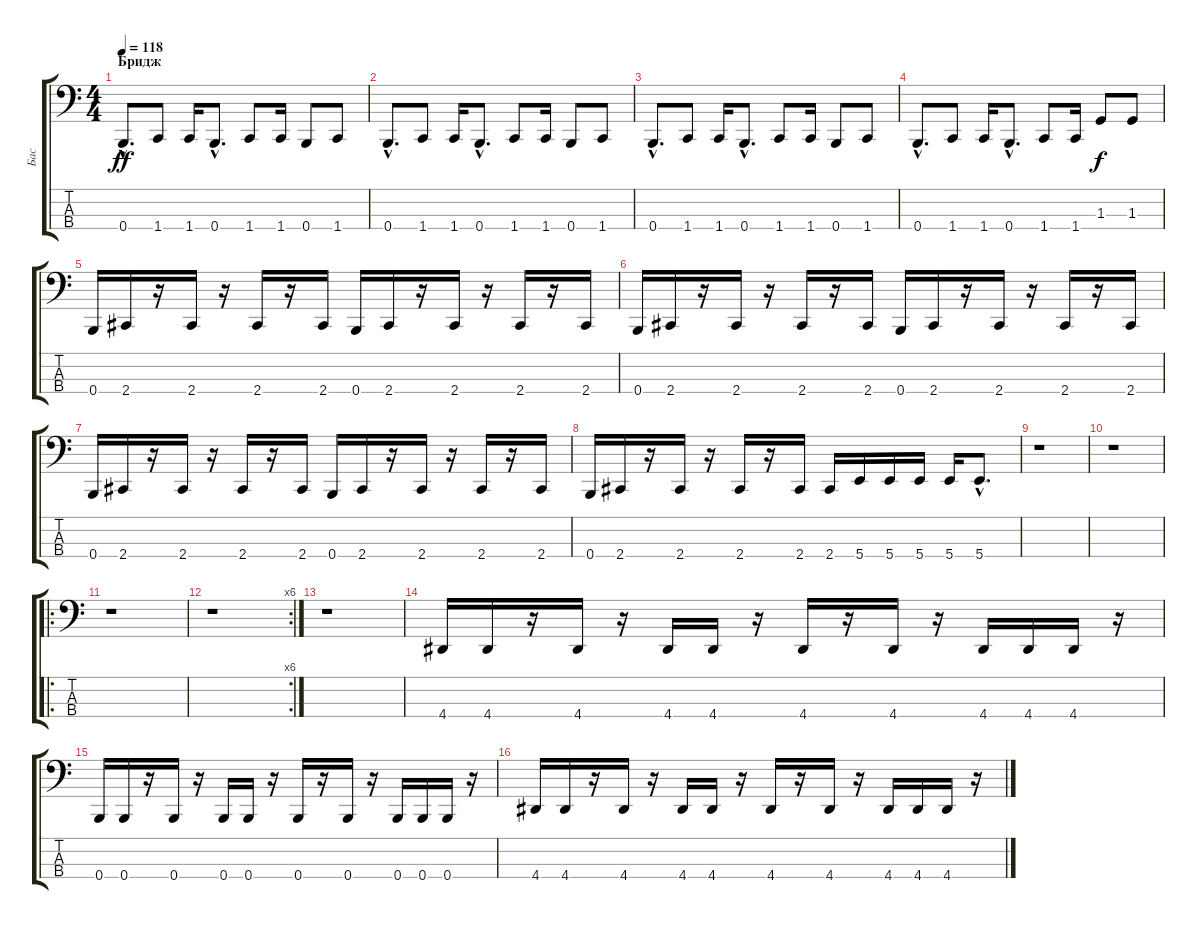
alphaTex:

\track ("Бас" "Бас") {instrument electricbasspick}
\staff {score tabs}
\tuning (E2 B1 Gb1 B0) {hide}
\ts (4 4)
\section ("" "Бридж")
\tempo 118
\clef f4
\ks c
0.4{hac}.8{d dy ff} 1.4.8 1.4.16 0.4{hac}.8{d} 1.4.8 1.4.16 0.4.8 1.4.8 |
0.4{hac}.8{d} 1.4.8 1.4.16 0.4{hac}.8{d} 1.4.8 1.4.16 0.4.8 1.4.8 |
0.4{hac}.8{d} 1.4.8 1.4.16 0.4{hac}.8{d} 1.4.8 1.4.16 0.4.8 1.4.8 |
0.4{hac}.8{d} 1.4.8 1.4.16 0.4{hac}.8{d} 1.4.8 1.4.16 1.3.8{dy f} 1.3.8 |
0.4.16 2.4.16 r.16 2.4.16 r.16 2.4.16 r.16 2.4.16 0.4.16 2.4.16 r.16 2.4.16 r.16 2.4.16 r.16 2.4.16 |
0.4.16 2.4.16 r.16 2.4.16 r.16 2.4.16 r.16 2.4.16 0.4.16 2.4.16 r.16 2.4.16 r.16 2.4.16 r.16 2.4.16 |
0.4.16 2.4.16 r.16 2.4.16 r.16 2.4.16 r.16 2.4.16 0.4.16 2.4.16 r.16 2.4.16 r.16 2.4.16 r.16 2.4.16 |
0.4.16 2.4.16 r.16 2.4.16 r.16 2.4.16 r.16 2.4.16 2.4.16 5.4.16 5.4.16 5.4.16 5.4.16 5.4{hac}.8{d} |
r.1 |
r.1 |
\ro
r.1 |
\rc 6
r.1 |
r.1 |
4.4.16 4.4.16 r.16 4.4.16 r.16 4.4.16 4.4.16 r.16 4.4.16 r.16 4.4.16 r.16 4.4.16 4.4.16 4.4.16 r.16 |
0.4.16 0.4.16 r.16 0.4.16 r.16 0.4.16 0.4.16 r.16 0.4.16 r.16 0.4.16 r.16 0.4.16 0.4.16 0.4.16 r.16 |
4.4.16 4.4.16 r.16 4.4.16 r.16 4.4.16 4.4.16 r.16 4.4.16 r.16 4.4.16 r.16 4.4.16 4.4.16 4.4.16 r.16
